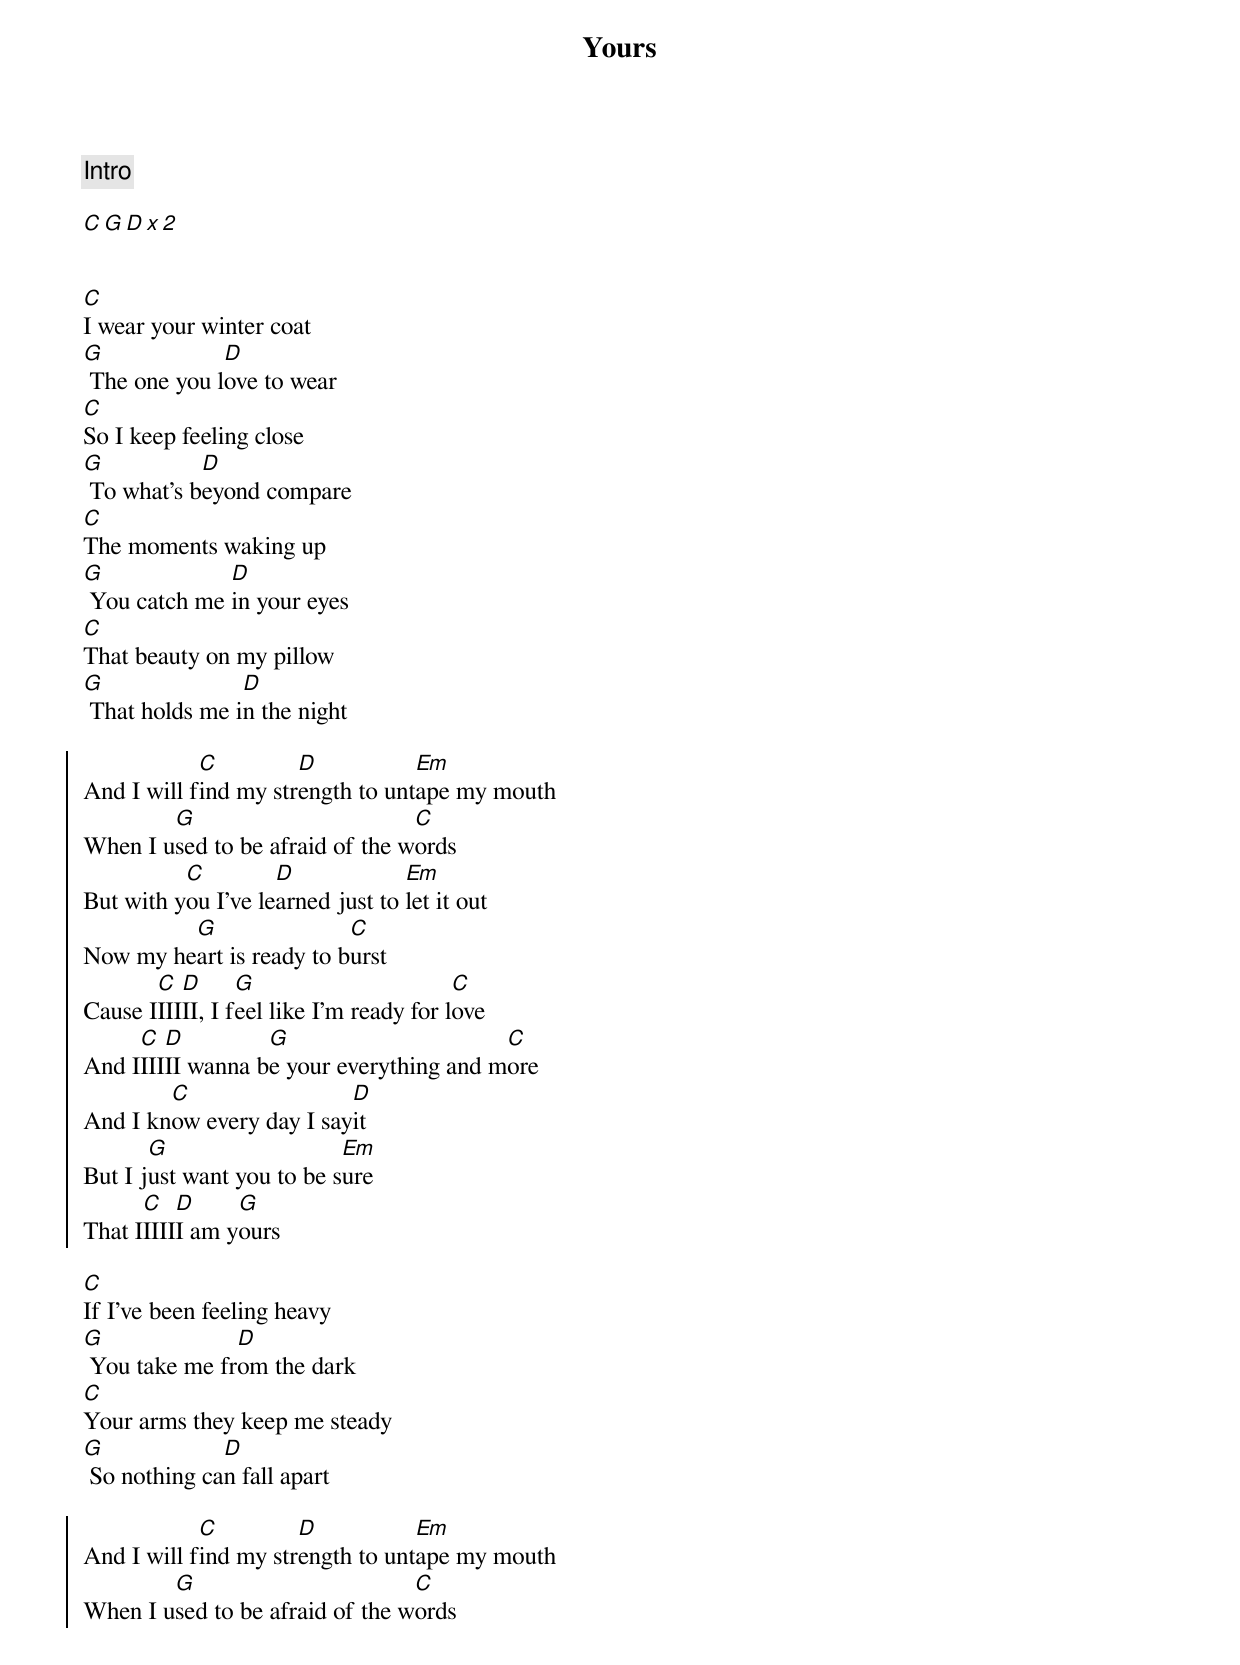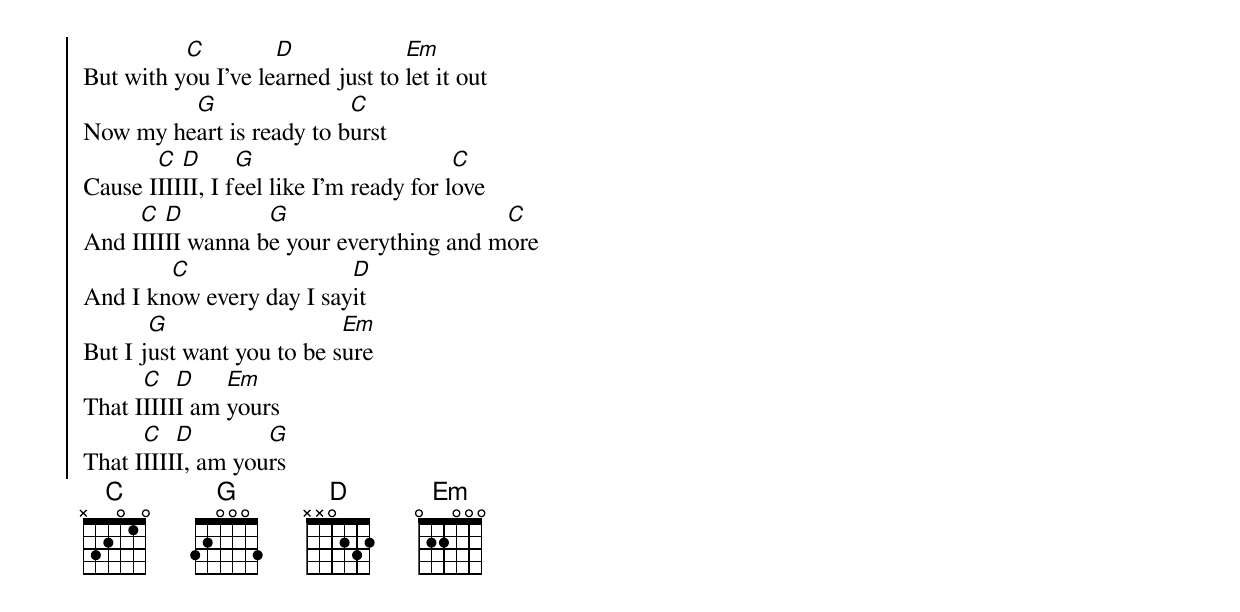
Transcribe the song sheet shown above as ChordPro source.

{title: Yours}
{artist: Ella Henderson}
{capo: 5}

{comment: Intro}

[C][G][D][x][2]


{start_of_verse}
[C]I wear your winter coat
[G] The one you l[D]ove to wear
[C]So I keep feeling close
[G] To what's b[D]eyond compare
[C]The moments waking up
[G] You catch me [D]in your eyes
[C]That beauty on my pillow
[G] That holds me i[D]n the night
{end_of_verse}

{start_of_chorus}
And I will f[C]ind my str[D]ength to unt[Em]ape my mouth
When I u[G]sed to be afraid of the w[C]ords
But with y[C]ou I've le[D]arned just to [Em]let it out
Now my he[G]art is ready to b[C]urst
Cause I[C]III[D]II, I f[G]eel like I'm ready for l[C]ove
And I[C]III[D]II wanna b[G]e your everything and m[C]ore
And I kn[C]ow every day I say[D]it
But I j[G]ust want you to be s[Em]ure
That I[C]IIII[D]I am y[G]ours
{end_of_chorus}

{start_of_verse}
[C]If I've been feeling heavy
[G] You take me fr[D]om the dark
[C]Your arms they keep me steady
[G] So nothing ca[D]n fall apart
{end_of_verse}

{start_of_chorus}
And I will f[C]ind my str[D]ength to unt[Em]ape my mouth
When I u[G]sed to be afraid of the w[C]ords
But with y[C]ou I've le[D]arned just to [Em]let it out
Now my he[G]art is ready to b[C]urst
Cause I[C]III[D]II, I f[G]eel like I'm ready for l[C]ove
And I[C]III[D]II wanna b[G]e your everything and m[C]ore
And I kn[C]ow every day I say[D]it
But I j[G]ust want you to be s[Em]ure
That I[C]IIII[D]I am [Em]yours
That I[C]IIII[D]I, am you[G]rs
{end_of_chorus}
